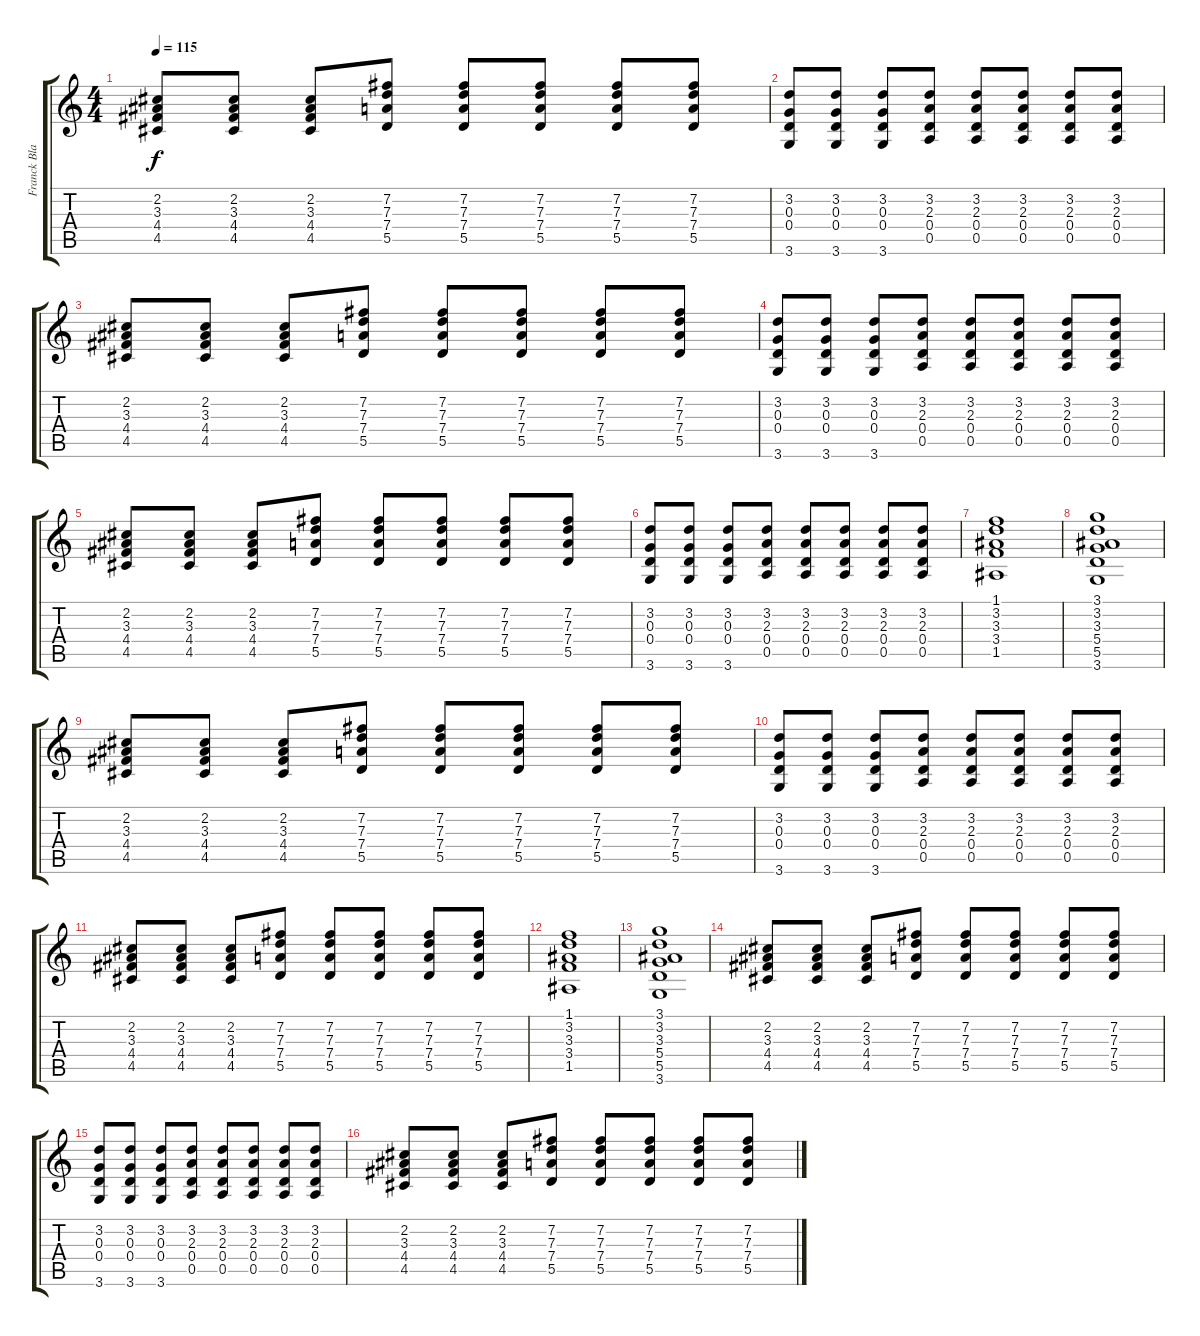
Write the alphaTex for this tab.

\track ("Franck Black" "Franck Bla") {instrument distortionguitar}
\staff {score tabs}
\tuning (E4 B3 G3 D3 A2 E2) {hide}
\ts (4 4)
\tempo 115
\clef g2
\ks c
(2.2 3.3 4.4 4.5).8{dy f} (2.2 3.3 4.4 4.5).8 (2.2 3.3 4.4 4.5).8 (7.2 7.3 7.4 5.5).8 (7.2 7.3 7.4 5.5).8 (7.2 7.3 7.4 5.5).8 (7.2 7.3 7.4 5.5).8 (7.2 7.3 7.4 5.5).8 |
(3.2 0.3 0.4 3.6).8 (3.2 0.3 0.4 3.6).8 (3.2 0.3 0.4 3.6).8 (3.2 2.3 0.4 0.5).8 (3.2 2.3 0.4 0.5).8 (3.2 2.3 0.4 0.5).8 (3.2 2.3 0.4 0.5).8 (3.2 2.3 0.4 0.5).8 |
(2.2 3.3 4.4 4.5).8 (2.2 3.3 4.4 4.5).8 (2.2 3.3 4.4 4.5).8 (7.2 7.3 7.4 5.5).8 (7.2 7.3 7.4 5.5).8 (7.2 7.3 7.4 5.5).8 (7.2 7.3 7.4 5.5).8 (7.2 7.3 7.4 5.5).8 |
(3.2 0.3 0.4 3.6).8 (3.2 0.3 0.4 3.6).8 (3.2 0.3 0.4 3.6).8 (3.2 2.3 0.4 0.5).8 (3.2 2.3 0.4 0.5).8 (3.2 2.3 0.4 0.5).8 (3.2 2.3 0.4 0.5).8 (3.2 2.3 0.4 0.5).8 |
(2.2 3.3 4.4 4.5).8 (2.2 3.3 4.4 4.5).8 (2.2 3.3 4.4 4.5).8 (7.2 7.3 7.4 5.5).8 (7.2 7.3 7.4 5.5).8 (7.2 7.3 7.4 5.5).8 (7.2 7.3 7.4 5.5).8 (7.2 7.3 7.4 5.5).8 |
(3.2 0.3 0.4 3.6).8 (3.2 0.3 0.4 3.6).8 (3.2 0.3 0.4 3.6).8 (3.2 2.3 0.4 0.5).8 (3.2 2.3 0.4 0.5).8 (3.2 2.3 0.4 0.5).8 (3.2 2.3 0.4 0.5).8 (3.2 2.3 0.4 0.5).8 |
\section ("" "")
(1.1 3.2 3.3 3.4 1.5).1 |
(3.1 3.2 3.3 5.4 5.5 3.6).1 |
\section ("" "")
(2.2 3.3 4.4 4.5).8 (2.2 3.3 4.4 4.5).8 (2.2 3.3 4.4 4.5).8 (7.2 7.3 7.4 5.5).8 (7.2 7.3 7.4 5.5).8 (7.2 7.3 7.4 5.5).8 (7.2 7.3 7.4 5.5).8 (7.2 7.3 7.4 5.5).8 |
(3.2 0.3 0.4 3.6).8 (3.2 0.3 0.4 3.6).8 (3.2 0.3 0.4 3.6).8 (3.2 2.3 0.4 0.5).8 (3.2 2.3 0.4 0.5).8 (3.2 2.3 0.4 0.5).8 (3.2 2.3 0.4 0.5).8 (3.2 2.3 0.4 0.5).8 |
(2.2 3.3 4.4 4.5).8 (2.2 3.3 4.4 4.5).8 (2.2 3.3 4.4 4.5).8 (7.2 7.3 7.4 5.5).8 (7.2 7.3 7.4 5.5).8 (7.2 7.3 7.4 5.5).8 (7.2 7.3 7.4 5.5).8 (7.2 7.3 7.4 5.5).8 |
(1.1 3.2 3.3 3.4 1.5).1 |
(3.1 3.2 3.3 5.4 5.5 3.6).1 |
(2.2 3.3 4.4 4.5).8 (2.2 3.3 4.4 4.5).8 (2.2 3.3 4.4 4.5).8 (7.2 7.3 7.4 5.5).8 (7.2 7.3 7.4 5.5).8 (7.2 7.3 7.4 5.5).8 (7.2 7.3 7.4 5.5).8 (7.2 7.3 7.4 5.5).8 |
(3.2 0.3 0.4 3.6).8 (3.2 0.3 0.4 3.6).8 (3.2 0.3 0.4 3.6).8 (3.2 2.3 0.4 0.5).8 (3.2 2.3 0.4 0.5).8 (3.2 2.3 0.4 0.5).8 (3.2 2.3 0.4 0.5).8 (3.2 2.3 0.4 0.5).8 |
(2.2 3.3 4.4 4.5).8 (2.2 3.3 4.4 4.5).8 (2.2 3.3 4.4 4.5).8 (7.2 7.3 7.4 5.5).8 (7.2 7.3 7.4 5.5).8 (7.2 7.3 7.4 5.5).8 (7.2 7.3 7.4 5.5).8 (7.2 7.3 7.4 5.5).8
